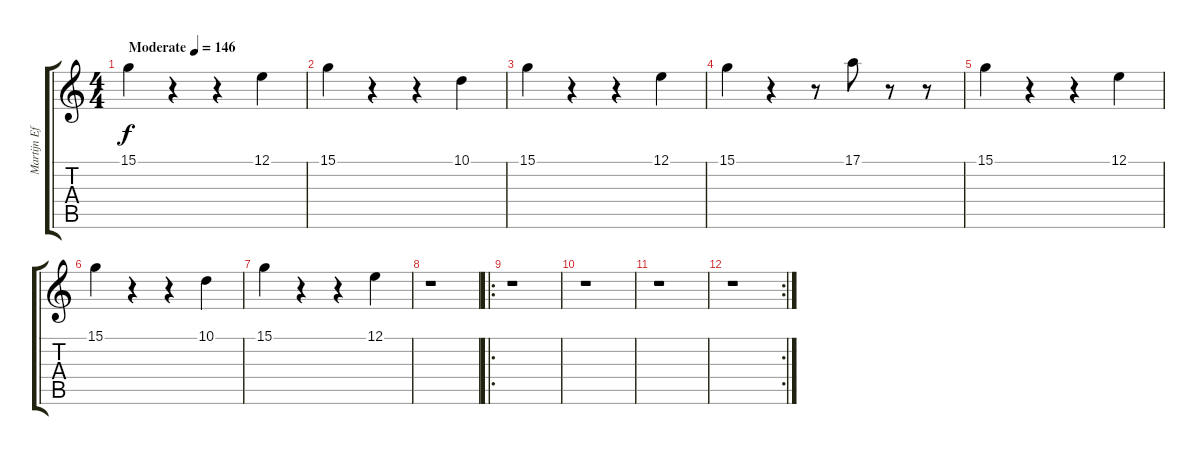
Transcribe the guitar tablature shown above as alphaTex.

\track ("Martijn Effects" "Martijn Ef") {instrument musicbox}
\staff {score tabs}
\tuning (E4 B3 G3 D3 A2 E2) {hide}
\ts (4 4)
\tempo (146 "Moderate")
\clef g2
\ks c
15.1.4{dy f instrument musicbox} r.4 r.4 12.1.4 |
15.1.4 r.4 r.4 10.1.4 |
15.1.4 r.4 r.4 12.1.4 |
15.1.4 r.4 r.8 17.1.8 r.8 r.8 |
15.1.4 r.4 r.4 12.1.4 |
15.1.4 r.4 r.4 10.1.4 |
15.1.4 r.4 r.4 12.1.4 |
r.1 |
\ro
r.1 |
r.1 |
r.1 |
\rc 2
r.1
